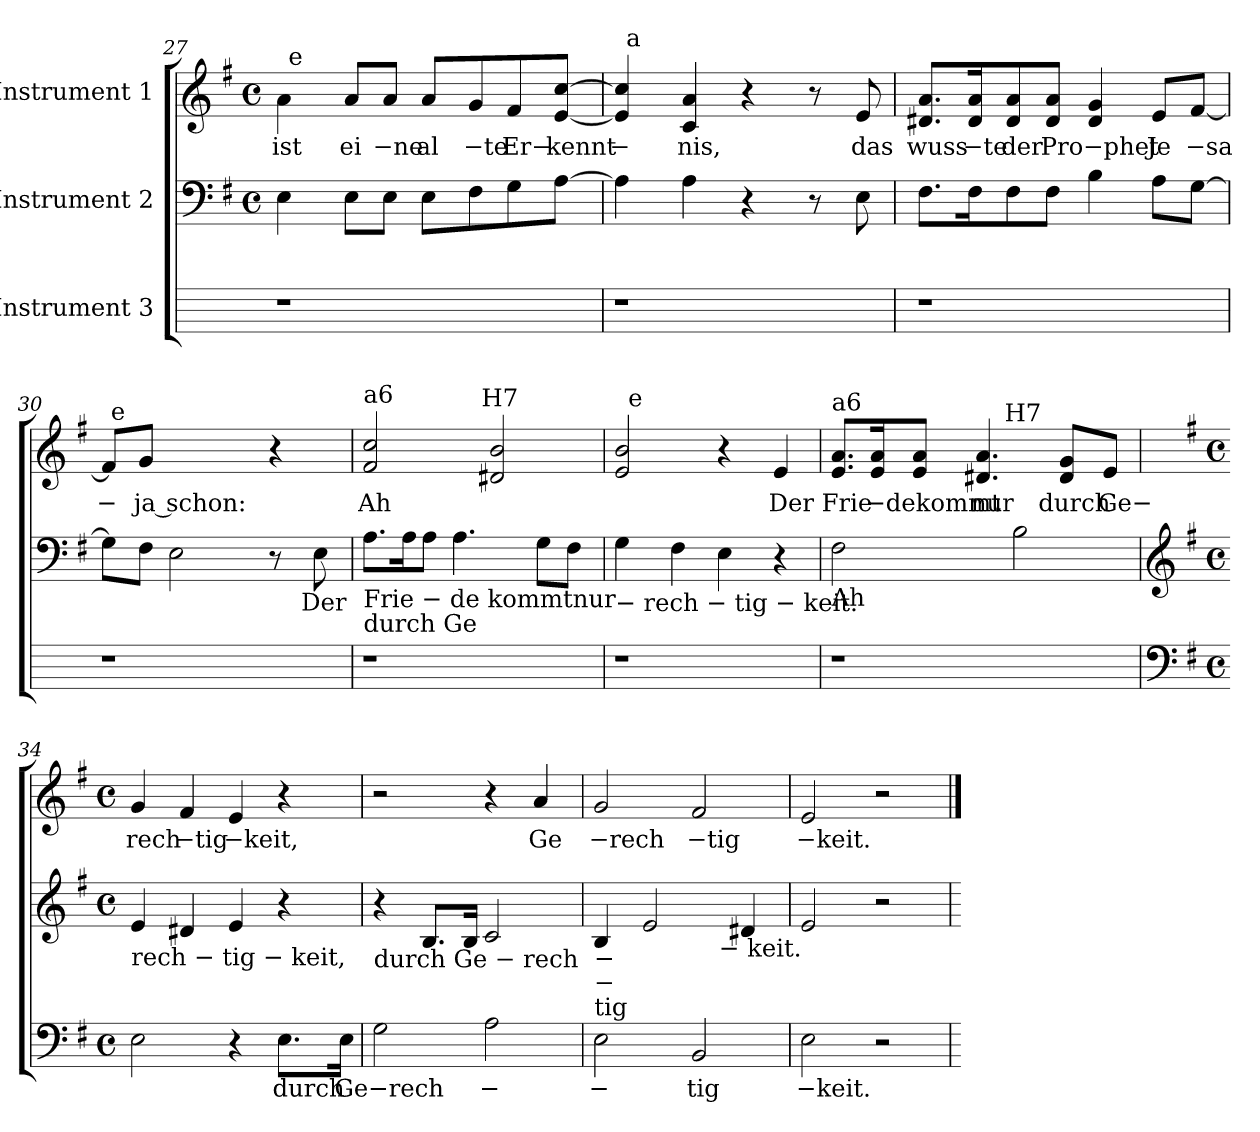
**kern	**text	**kern	**kern	**text
*part3	*part3	*part2	*part1	*part1
*staff3	*staff3	*staff2	*staff1	*staff1
*I"Instrument 3	*	*I"Instrument 2	*I"Instrument 1	*
*	*	*clefF4	*clefG2	*
*	*	*k[f#]	*k[f#]	*
*	*	*G:	*G:	*
*	*	*M4/4	*M4/4	*
*	*	*met(c)	*met(c)	*
=27	=27	=27	=27	=27
!	!	!	!	!LO:LY:b:cj
*	*	*	*^	*
1r	.	4E\	4a\	64ryy	ist
!	!	!	!	!LO:TX:a:t=e	!
.	.	.	.	2ryy	.
!	!	!	!	!	!LO:LY:b:cj
.	.	8E\L	8a/L	.	ei
!	!	!	!	!	!LO:LY:b:rj
.	.	8E\J	8a/J	.	−ne
!	!	!	!	!	!LO:LY:b:cj
.	.	8E\L	8a/L	.	al
.	.	.	.	4ryy	.
!	!	!	!	!	!LO:LY:b:rj
.	.	8F#\	8g/	.	−te
!	!	!	!	!	!LO:LY:b:cj
.	.	8G\	8f#/	.	Er−
.	.	.	.	8...ryy	.
!	!	!	!	!	!LO:LY:b:cj
.	.	[<8A\J	[>8cc/ [>8e/J	.	kennt
!!LO:LB:g=z	!!
=28	=28	=28	=28	=28	=28
!	!	!	!	!	!LO:LY:b
1r	.	4A\]	4cc/] 4e/]	64ryy	−
!	!	!	!	!LO:TX:a:t=a	!
.	.	.	.	2ryy	.
!	!	!	!	!	!LO:LY:b:cj
.	.	4A\	4a/ 4c/	.	nis,
.	.	4r	4r	.	.
.	.	.	.	4ryy	.
.	.	8r	8r	.	.
.	.	.	.	8...ryy	.
!	!	!	!	!	!LO:LY:b:cj
.	.	8E\	8e/	.	das
=29	=29	=29	=29	=29	=29
!	!	!	!LO:TX:a:t=H7	!	!
!	!	!	!	!	!LO:LY:b:cj
*	*	*	*v	*v	*
1r	.	8.F#\L	8.a/ 8.d#X/L	wuss
!	!	!	!	!LO:LY:b:rj
.	.	16F#\	16a/ 16d#/	−te
!	!	!	!	!LO:LY:b:cj
.	.	8F#\	8a/ 8d#/	der
!	!	!	!	!LO:LY:b:cj
.	.	8F#\J	8a/ 8d#/J	Pro
!	!	!	!	!LO:LY:b:rj
.	.	4B\	4g/ 4d#/	−phet
!	!	!	!	!LO:LY:b:cj
.	.	8A\L	8e/L	Je
!	!	!	!	!LO:LY:b:rj
.	.	[>8G\J	[<8f#/J	−sa
=30	=30	=30	=30	=30
!	!	!	!	!LO:LY:b
*	*	*^	*^	*
1r	.	8G\L]	2ryy	8f#/L]	64ryy	−
!	!	!	!	!	!LO:TX:a:t=e	!
.	.	.	.	.	2ryy	.
!	!	!	!	!	!	!LO:LY:b:cj
.	.	8F#\J	.	8g/J	.	ja schon:
.	.	2E\	.	2ryy	.	.
.	.	.	4ryy	.	.	.
.	.	.	.	.	4ryy	.
.	.	8r	16.ryy	4r	.	.
.	.	.	.	.	8...ryy	.
!	!	!	!LO:TX:b:t=Der	!	!	!
.	.	.	8ryy	.	.	.
.	.	8E\	.	.	.	.
.	.	.	32ryy	.	.	.
!!LO:LB:g=z	!!
=31	=31	=31	=31	=31	=31	=31
!	!	!	!	!LO:TX:a:t=a6	!	!
!	!	!	!	!	!	!LO:LY:b:cj
*	*	*v	*v	*	*	*
1r	.	8.A\L	2cc/ 2f#/	4ryy	Ah
.	.	16A\	.	.	.
.	.	8A\J	.	8...ryy	.
.	.	4.A\	.	.	.
!	!	!	!	!LO:TX:a:t=H7	!
.	.	.	.	2ryy	.
.	.	.	2b/ 2d#X/	.	.
.	.	8G\L	.	.	.
.	.	8F#\J	.	.	.
.	.	.	.	64ryy	.
!	!	!LO:TX:b:t=Frie − de kommtnur	!	!	!
!	!	!LO:TX:b:t=durch Ge	!	!	!
=32	=32	=32	=32	=32	=32
1r	.	4G\	2b/ 2e/	32ryy	.
!	!	!	!	!LO:TX:a:t=e	!
.	.	.	.	2ryy	.
.	.	4F#\	.	.	.
.	.	4E\	4r	.	.
.	.	.	.	4...ryy	.
!	!	!	!	!	!LO:LY:b:cj
.	.	4r	4e/	.	Der
!	!	!LO:TX:b:t=− rech − tig − keit.	!	!	!
=33	=33	=33	=33	=33	=33
!	!	!	!LO:TX:a:t=a6	!	!
!	!	!	!	!	!LO:LY:b:cj
1r	.	2F#\	8.a/ 8.e/L	4ryy	Frie
!	!	!	!	!	!LO:LY:b:rj
.	.	.	16a/ 16e/	.	−dekommt
.	.	.	8a/ 8e/J	8...ryy	.
!	!	!	!	!	!LO:LY:b:cj
.	.	.	4.a/ 4.d#X/	.	nur
!	!	!	!	!LO:TX:a:t=H7	!
.	.	.	.	2ryy	.
.	.	2B\	.	.	.
!	!	!	!	!	!LO:LY:b:cj
.	.	.	8g/ 8d#/L	.	durch
!	!	!	!	!	!LO:LY:b:cj
.	.	.	8e/J	.	Ge−
.	.	.	.	64ryy	.
!	!	!LO:TX:b:t=Ah	!	!	!
*	*	*	*v	*v	*
!!LO:LB:g=z
=34	=34	=34	=34	=34
*clefF4	*	*clefG2	*	*
*k[f#]	*	*	*	*
*G:	*	*	*	*
*M4/4	*	*M4/4	*M4/4	*
*met(c)	*	*met(c)	*met(c)	*
*	*	*	*^	*
!	!	!	!	!	!LO:LY:b:cj
*	*	*	*v	*v	*
2E\	.	4e/	4g/	rech
!	!	!	!	!LO:LY:b:rj
.	.	4d#X/	4f#/	−tig
!	!	!	!	!LO:LY:b:rj
4r	.	4e/	4e/	−keit,
!	!LO:LY:b:cj	!	!	!
8.E\L	durch	4r	4r	.
!	!LO:LY:b:cj	!	!	!
16E\J	Ge	.	.	.
!	!	!LO:TX:b:t=rech − tig − keit,	!	!
=35	=35	=35	=35	=35
!	!LO:LY:b:rj	!	!	!
2G\	−rech	4r	2r	.
.	.	8.B/L	.	.
.	.	16B/J	.	.
!	!LO:LY:b	!	!	!
2A\	−	2c/	4r	.
!	!	!	!	!LO:LY:b:cj
.	.	.	4a/	Ge
!	!	!LO:TX:b:t=durch Ge − rech	!	!
=36	=36	=36	=36	=36
!	!LO:LY:b	!	!	!LO:LY:b:rj
2E\	−	4B/	2g/	−rech
.	.	2e/	.	.
!	!LO:LY:b:cj	!	!	!LO:LY:b:rj
2BB/	tig	.	2f#/	−tig
.	.	4d#X/	.	.
!	!	!LO:TX:b:t=−	!	!
!	!	!LO:TX:b:t=−	!	!
!	!	!LO:TX:b:t=tig	!	!
=37	=37	=37	=37	=37
!	!LO:LY:b:rj	!	!	!LO:LY:b:rj
2E\	−keit.	2e/	2e/	−keit.
2r	.	2r	2r	.
!	!	!LO:TX:b:t=− keit.	!	!
=	==	=	==	==
*-	*-	*-	*-	*-
